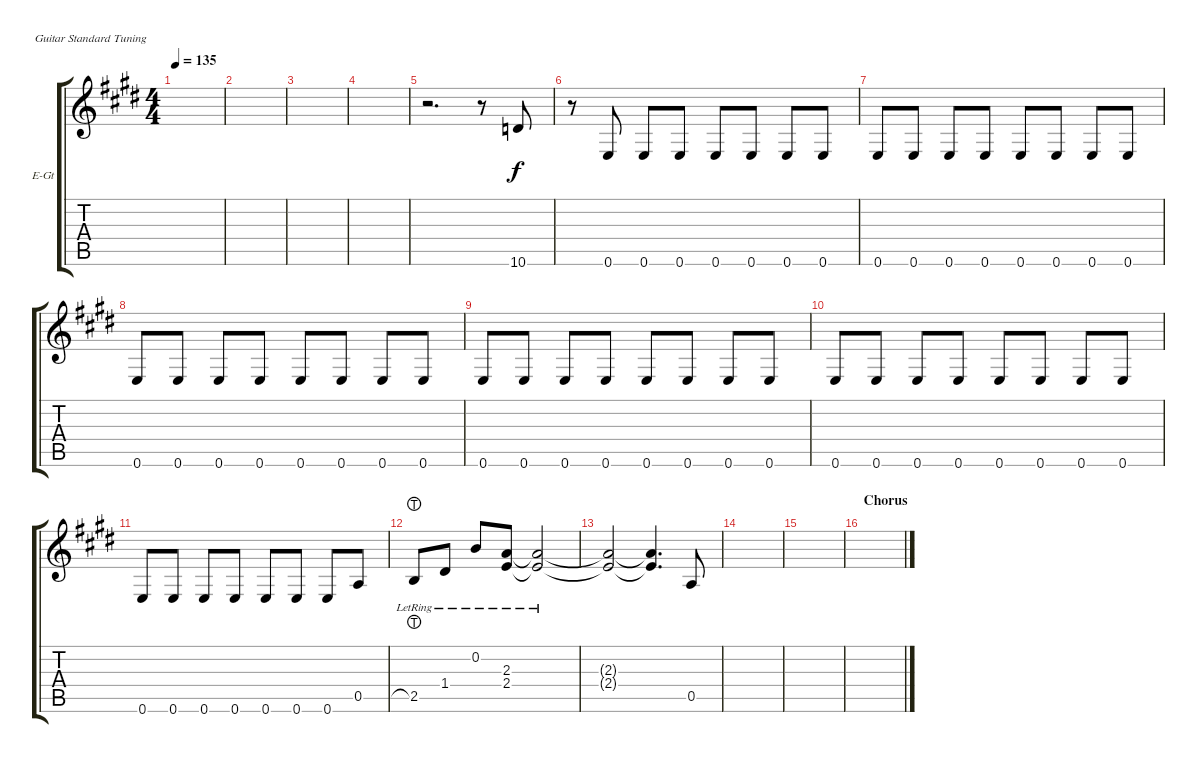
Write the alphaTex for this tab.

\defaultSystemsLayout 4
\bracketExtendMode groupsimilarinstruments
\firstSystemTrackNameOrientation horizontal
\otherSystemsTrackNameOrientation horizontal
\track ("VITO BRATTA" "E-Gt") {solo instrument distortionguitar}
\staff {score tabs}
\tuning (E4 B3 G3 D3 A2 E2)
\ts (4 4)
\tempo 135
\clef g2
\scale
0.333333
\ks e
|
\scale
0.333333 |
\scale
0.333333 |
\scale
0.333333 |
\scale
0.333333 r.2{d} r.8 10.6.8 |
\scale
0.333333 r.8 0.6.8 0.6.8 0.6.8 0.6.8 0.6.8 0.6.8 0.6.8 |
\scale
0.333333 0.6.8 0.6.8 0.6.8 0.6.8 0.6.8 0.6.8 0.6.8 0.6.8 |
\scale
0.333333 0.6.8 0.6.8 0.6.8 0.6.8 0.6.8 0.6.8 0.6.8 0.6.8 |
\scale
0.333333 0.6.8 0.6.8 0.6.8 0.6.8 0.6.8 0.6.8 0.6.8 0.6.8 |
\scale
0.333333 0.6.8 0.6.8 0.6.8 0.6.8 0.6.8 0.6.8 0.6.8 0.6.8 |
\scale
0.333333 0.6.8 0.6.8 0.6.8 0.6.8 0.6.8 0.6.8 0.6.8 0.5.8 |
\scale
0.333333 2.5{lht lr}.8 1.4{lr}.8 0.2{lr}.8 (2.3{lr} 2.4).8 (2.3{lr t} 2.4{t}).2 |
\scale
0.333333 (2.3{t} 2.4{t}).2 (2.3{t} 2.4{t}).4{d} 0.5.8 |
\scale
0.333333 |
\scale
0.333333 |
\section ("" "Chorus")
\scale
0.333333
